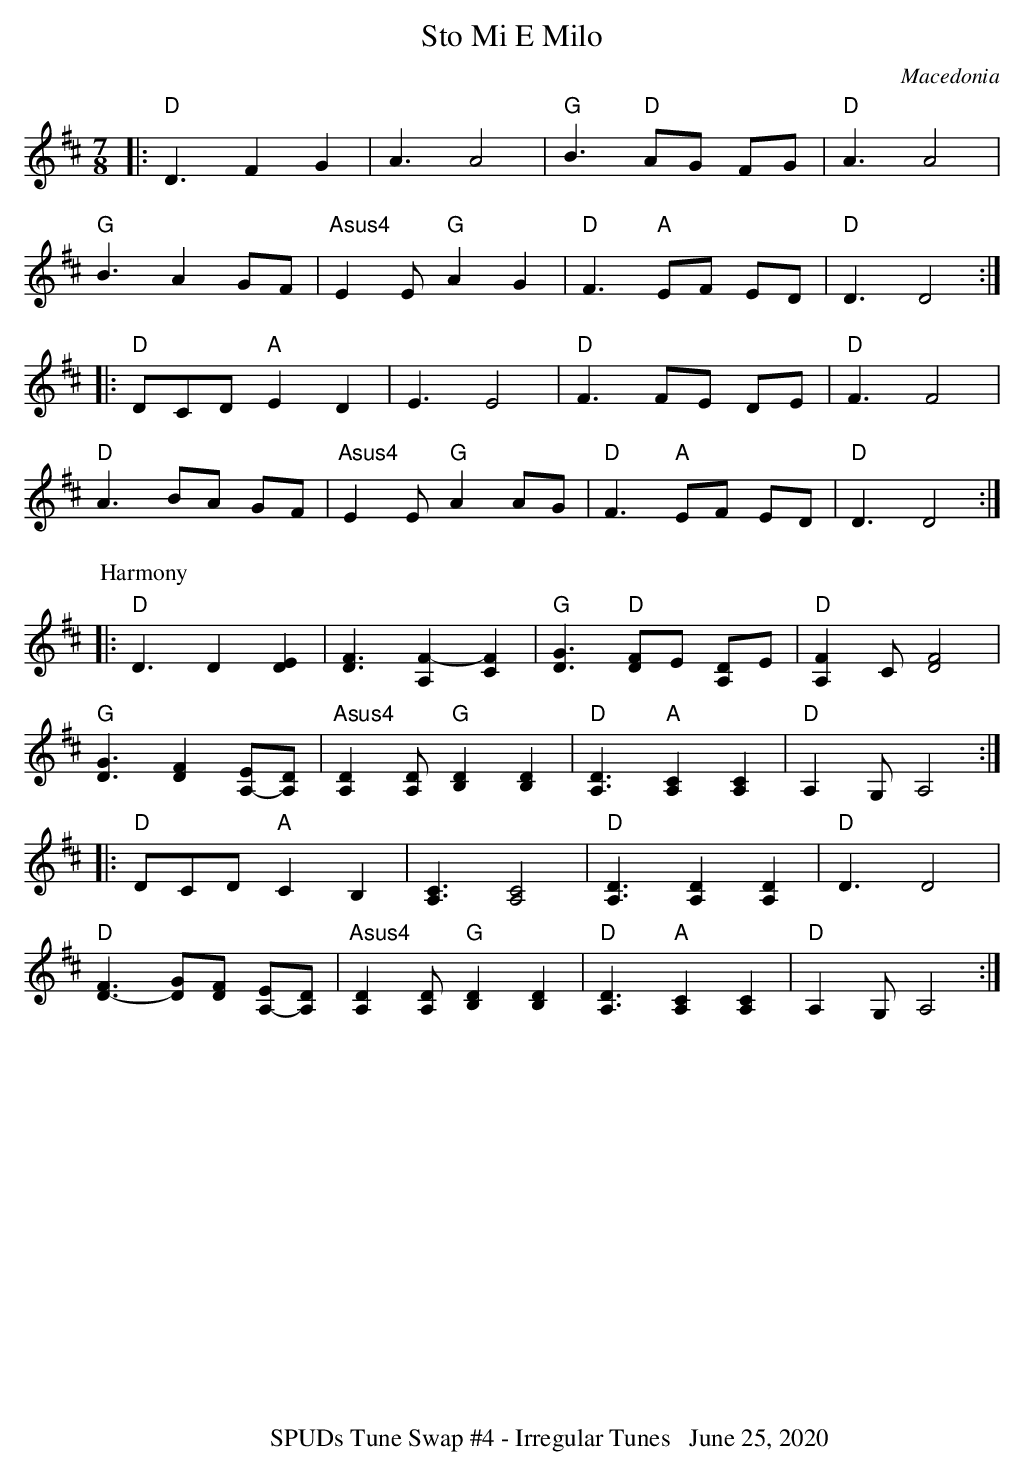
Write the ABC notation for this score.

X:1
T:Sto Mi E Milo
O:Macedonia
M:7/8
L:1/8
K:D
|: "D"D3 F2 G2 | A3 A4 | "G"B3 "D"AG FG | "D"A3 A4 |
  "G"B3 A2GF | "Asus4"E2E "G"A2 G2 | "D"F3 "A"EF ED | "D"D3 D4 :|
|: "D"DCD "A"E2 D2 | E3 E4 | "D"F3 FE DE | "D"F3 F4 |
  "D"A3 BA GF | "Asus4"E2E "G"A2 AG | "D"F3 "A"EF ED | "D"D3 D4 :|
P:Harmony
|: "D"D3 D2 [E2D2] | [FD]3 [F-A,]2 [FC]2 | "G"[GD]3 "D"[FD]E [DA,]E | "D"[FA,]2 C [FD]4 |
  "G"[GD]3 [FD]2 [EA,-][DA,] | "Asus4"[DA,]2[DA,] "G"[DB,]2[DB,]2 |\
 "D"[DA,]3 "A"[CA,]2 [CA,]2 | "D"A,2 G, A,4 :|
|: "D"DCD "A"C2 B,2 | [CA,]3 [CA,]4 | "D"[DA,]3 [DA,]2 [DA,]2 | "D"D3 D4 |
  "D"[FD-]3 [GD][FD] [EA,-][DA,]| "Asus4"[DA,]2[DA,] "G"[DB,]2[DB,]2 |\
 "D"[DA,]3 "A"[CA,]2 [CA,]2 | "D"A,2 G, A,4 :|
